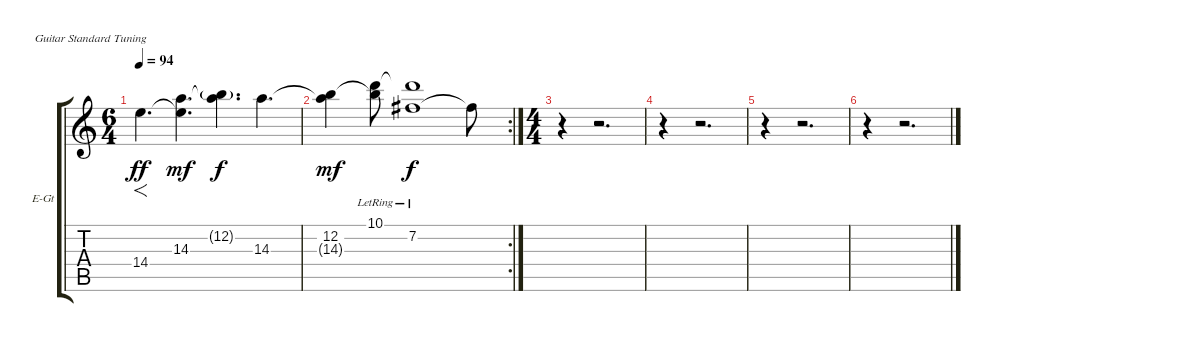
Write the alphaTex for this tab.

\bracketExtendMode groupsimilarinstruments
\firstSystemTrackNameOrientation horizontal
\otherSystemsTrackNameOrientation horizontal
\track ("Electric Guitar" "E-Gt") {instrument overdrivenguitar}
\staff {score tabs}
\tuning (E4 B3 G3 D3 A2 E2)
\ts (6 4)
\tempo 94
\clef g2
\ks c
14.4.4{f d dy ff} (14.3 14.4{t}).4{d dy mf} (12.2{g} 14.3{t}).4{d dy f} 14.3.4{d} |
\rc 2
(12.2 14.3{t}).4{dy mf} (10.1{lr} 12.2{t}).8 (10.1{lr t} 7.2).1{dy f} 7.2{t}.8 |
\ts (4 4)
r.4 r.2{d} |
r.4 r.2{d} |
r.4 r.2{d} |
r.4 r.2{d}
